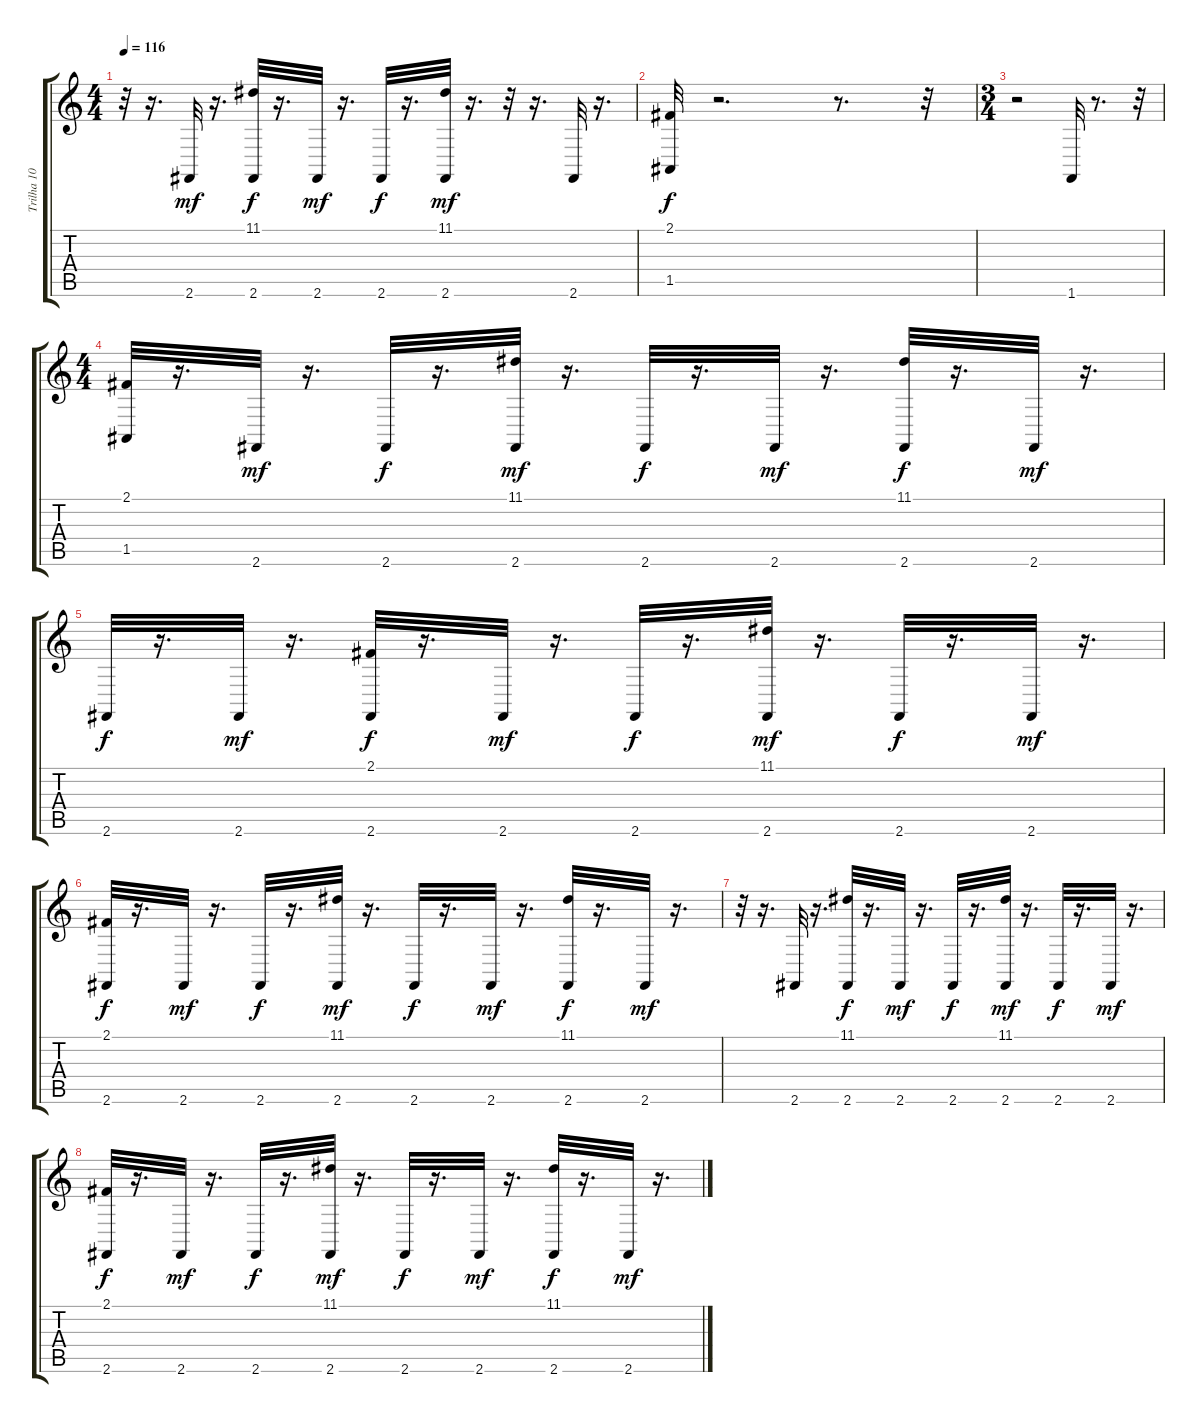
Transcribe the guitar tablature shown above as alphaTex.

\track ("Trilha 10" "Trilha 10") {instrument acousticgrandpiano}
\staff {score tabs}
\tuning (E4 B3 G3 D3 A2 E2) {hide}
\ts (4 4)
\tempo 116
\clef g2
\ks c
r.32{dy mf} r.16{d} 2.6.32 r.16{d} (11.1 2.6).32{dy f} r.16{d} 2.6.32{dy mf} r.16{d} 2.6.32{dy f} r.16{d} (11.1 2.6).32{dy mf} r.16{d} r.32 r.16{d} 2.6.32 r.16{d} |
(2.1 1.5).32{dy f} r.2{d} r.8{d} r.32 |
\ts (3 4)
r.2 1.6.32 r.8{d} r.32 |
\ts (4 4)
(2.1 1.5).32 r.16{d} 2.6.32{dy mf} r.16{d} 2.6.32{dy f} r.16{d} (11.1 2.6).32{dy mf} r.16{d} 2.6.32{dy f} r.16{d} 2.6.32{dy mf} r.16{d} (11.1 2.6).32{dy f} r.16{d} 2.6.32{dy mf} r.16{d} |
2.6.32{dy f} r.16{d} 2.6.32{dy mf} r.16{d} (2.1 2.6).32{dy f} r.16{d} 2.6.32{dy mf} r.16{d} 2.6.32{dy f} r.16{d} (11.1 2.6).32{dy mf} r.16{d} 2.6.32{dy f} r.16{d} 2.6.32{dy mf} r.16{d} |
(2.1 2.6).32{dy f} r.16{d} 2.6.32{dy mf} r.16{d} 2.6.32{dy f} r.16{d} (11.1 2.6).32{dy mf} r.16{d} 2.6.32{dy f} r.16{d} 2.6.32{dy mf} r.16{d} (11.1 2.6).32{dy f} r.16{d} 2.6.32{dy mf} r.16{d} |
r.32 r.16{d} 2.6.32 r.16{d} (11.1 2.6).32{dy f} r.16{d} 2.6.32{dy mf} r.16{d} 2.6.32{dy f} r.16{d} (11.1 2.6).32{dy mf} r.16{d} 2.6.32{dy f} r.16{d} 2.6.32{dy mf} r.16{d} |
(2.1 2.6).32{dy f} r.16{d} 2.6.32{dy mf} r.16{d} 2.6.32{dy f} r.16{d} (11.1 2.6).32{dy mf} r.16{d} 2.6.32{dy f} r.16{d} 2.6.32{dy mf} r.16{d} (11.1 2.6).32{dy f} r.16{d} 2.6.32{dy mf} r.16{d}
